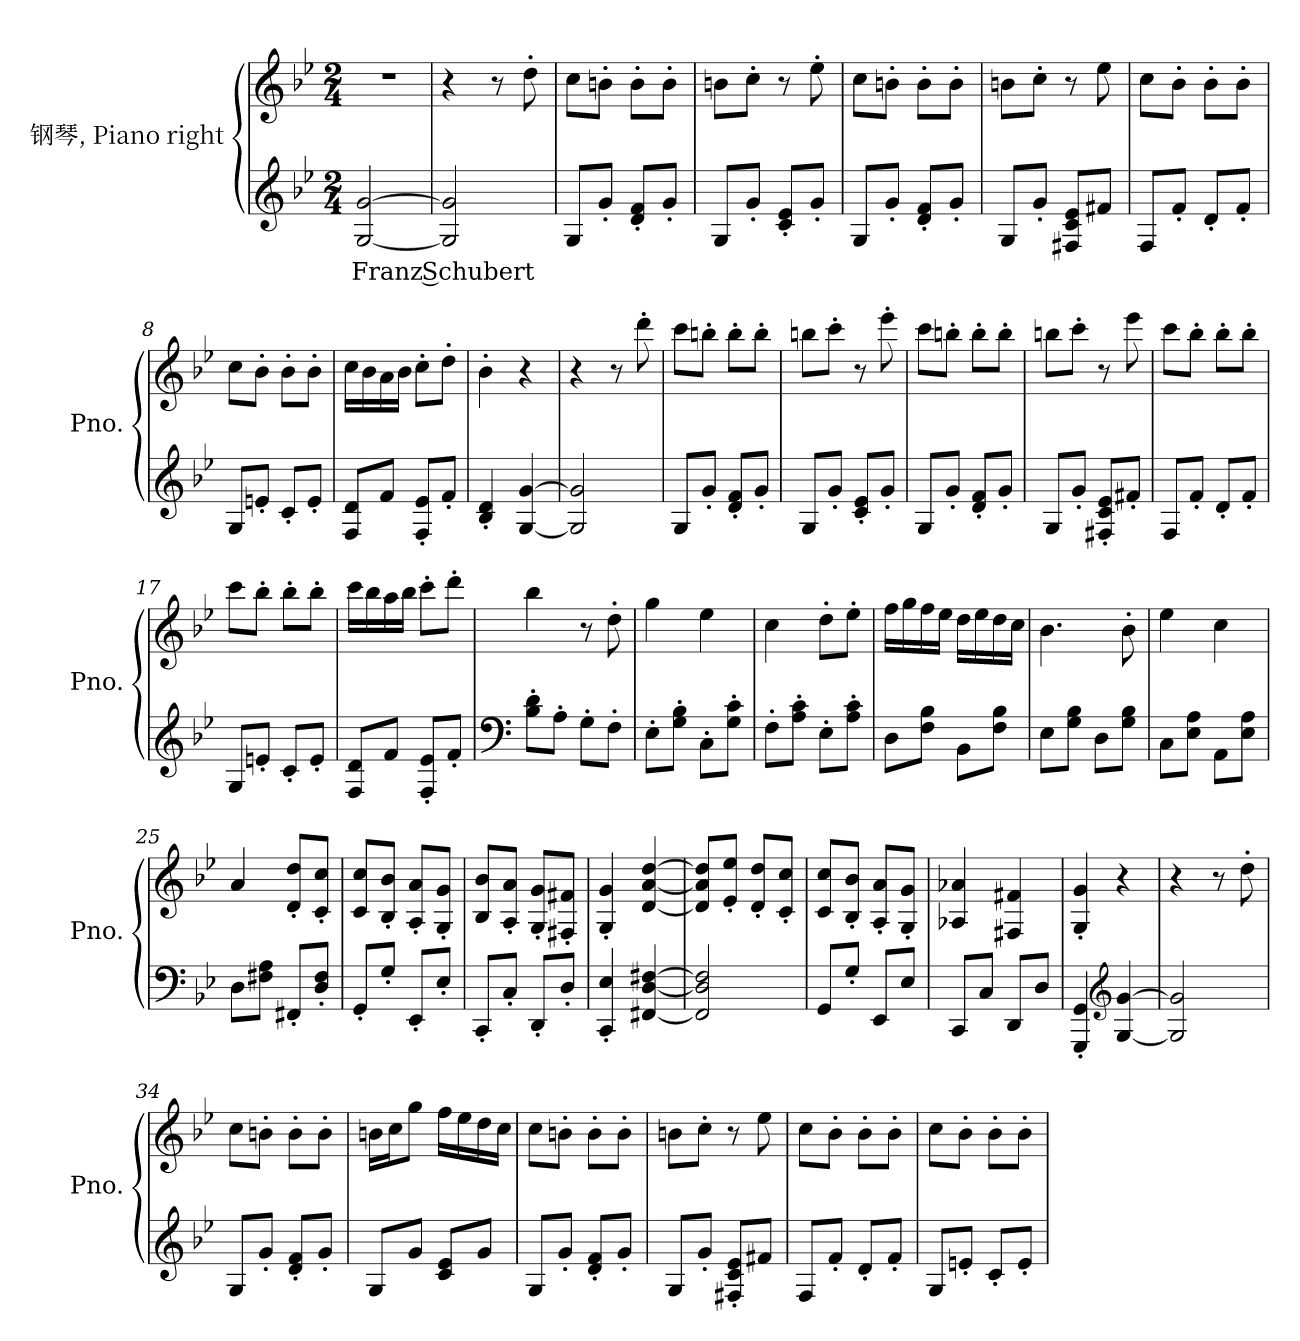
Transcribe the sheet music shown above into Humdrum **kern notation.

**kern	**text	**kern
*part1	*part1	*part1
*staff2	*staff2	*staff1
*I"钢琴, Piano right	*	*
*I'Pno.	*	*
*clefG2	*	*clefG2
*k[b-e-]	*	*k[b-e-]
*M2/4	*	*M2/4
*MM129	*	*MM129
=1	=1	=1
[2G/ [2g/	Franz Schubert	2r
=2	=2	=2
2G/] 2g/]	.	4r
.	.	8r
*	*	*MM133
.	.	8dd'\
=3	=3	=3
*	*	*MM139
8G/L	.	8cc\L
8g'/J	.	8bn'\J
*	*	*MM137
8d/' 8f/'L	.	8b'\L
*	*	*MM135
8g'/J	.	8b'\J
=4	=4	=4
*	*	*MM137
8G/L	.	8bn\L
8g'/J	.	8cc'\J
8c/' 8e-/'L	.	8r
*	*	*MM134
8g'/J	.	8ee-'\
=5	=5	=5
*	*	*MM139
8G/L	.	8cc\L
8g'/J	.	8bn'\J
*	*	*MM137
8d/' 8f/'L	.	8b'\L
*	*	*MM134
8g'/J	.	8b'\J
=6	=6	=6
*	*	*MM137
8G/L	.	8bn\L
8g'/J	.	8cc'\J
8F#X/ 8c/ 8e-/L	.	8r
*	*	*MM134
8f#X/J	.	8ee-\
=7	=7	=7
*	*	*MM139
8F/L	.	8cc\L
8f'/J	.	8b-'\J
*	*	*MM137
8d'/L	.	8b-'\L
8f'/J	.	8b-'\J
!!LO:LB:g=z
=8	=8	=8
*	*	*MM139
8G/L	.	8cc\L
8en'/J	.	8b-'\J
*	*	*MM137
8c'/L	.	8b-'\L
8e'/J	.	8b-'\J
=9	=9	=9
*	*	*MM139
8F/ 8d/L	.	16cc\LL
.	.	16b-\
8f/J	.	16a\
.	.	16b-\JJ
*	*	*MM135
8F/' 8e-/'L	.	8cc'\L
*	*	*MM131
8f'/J	.	8dd'\J
=10	=10	=10
*	*	*MM129
4B-/' 4d/'	.	4b-'\
[4G/ [4g/	.	4r
=11	=11	=11
2G/] 2g/]	.	4r
.	.	8r
*	*	*MM133
.	.	8ddd'\
=12	=12	=12
*	*	*MM139
8G/L	.	8ccc\L
8g'/J	.	8bbn'\J
*	*	*MM137
8d/' 8f/'L	.	8bb'\L
*	*	*MM135
8g'/J	.	8bb'\J
=13	=13	=13
*	*	*MM137
8G/L	.	8bbn\L
8g'/J	.	8ccc'\J
8c/' 8e-/'L	.	8r
*	*	*MM134
8g'/J	.	8eee-'\
=14	=14	=14
*	*	*MM139
8G/L	.	8ccc\L
8g'/J	.	8bbn'\J
*	*	*MM137
8d/' 8f/'L	.	8bb'\L
*	*	*MM134
8g'/J	.	8bb'\J
!!LO:LB:g=z
=15	=15	=15
*	*	*MM137
8G/L	.	8bbn\L
8g'/J	.	8ccc'\J
8F#X/' 8c/' 8e-/'L	.	8r
*	*	*MM134
8f#X'/J	.	8eee-\
=16	=16	=16
*	*	*MM139
8F/L	.	8ccc\L
8f'/J	.	8bb-'\J
*	*	*MM137
8d'/L	.	8bb-'\L
8f'/J	.	8bb-'\J
=17	=17	=17
*	*	*MM139
8G/L	.	8ccc\L
8en'/J	.	8bb-'\J
*	*	*MM137
8c'/L	.	8bb-'\L
8e'/J	.	8bb-'\J
=18	=18	=18
*	*	*MM139
8F/ 8d/L	.	16ccc\LL
.	.	16bb-\
8f/J	.	16aa\
.	.	16bb-\JJ
*	*	*MM135
8F/' 8e-/'L	.	8ccc'\L
*	*	*MM131
8f'/J	.	8ddd'\J
=19	=19	=19
*clefF4	*	*
*	*	*MM137
8B-\' 8d\'L	.	4bb-\
8A'\J	.	.
8G'\L	.	8r
*	*	*MM133
8F'\J	.	8dd'\
=20	=20	=20
*	*	*MM135
8E-'\L	.	4gg\
8G\' 8B-\'J	.	.
8C'\L	.	4ee-\
8G\' 8c\'J	.	.
!!LO:LB:g=z
=21	=21	=21
*	*	*MM137
8F'\L	.	4cc\
8A\' 8c\'J	.	.
8E-'\L	.	8dd'\L
8A\' 8c\'J	.	8ee-'\J
=22	=22	=22
*	*	*MM139
8D\L	.	16ff\LL
.	.	16gg\
8F\ 8B-\J	.	16ff\
.	.	16ee-\JJ
*	*	*MM136
8BB-\L	.	16dd\LL
.	.	16ee-\
*	*	*MM131
8F\ 8B-\J	.	16dd\
.	.	16cc\JJ
=23	=23	=23
*	*	*MM134
8E-\L	.	4.b-\
8G\ 8B-\J	.	.
8D\L	.	.
*	*	*MM133
8G\ 8B-\J	.	8b-'\
=24	=24	=24
*	*	*MM135
8C\L	.	4ee-\
8E-\ 8A\J	.	.
8AA\L	.	4cc\
8E-\ 8A\J	.	.
=25	=25	=25
*	*	*MM133
8D\L	.	4a/
8F#X\ 8A\J	.	.
*	*	*MM137
8FF#X'/L	.	8d/' 8dd/'L
8D/' 8F#/'J	.	8c/' 8cc/'J
=26	=26	=26
*	*	*MM140
8GG'/L	.	8c/ 8cc/L
8G'/J	.	8B-/' 8b-/'J
*	*	*MM137
8EE-'/L	.	8A/' 8a/'L
8E-'/J	.	8G/' 8g/'J
=27	=27	=27
8CC'/L	.	8B-/ 8b-/L
8C'/J	.	8A/' 8a/'J
*	*	*MM139
8DD'/L	.	8G/' 8g/'L
8D'/J	.	8F#X/' 8f#X/'J
!!LO:LB:g=z
=28	=28	=28
*	*	*MM130
4CC/' 4E-/'	.	4G/' 4g/'
[4FF#X/ [4D/ [4F#X/	.	[4d/ [4a/ [4dd/
=29	=29	=29
*	*	*MM137
2FF#/] 2D/] 2F#/]	.	8d/] 8a/] 8dd/]L
*	*	*MM133
.	.	8e-/' 8ee-/'J
*	*	*MM136
.	.	8d/' 8dd/'L
.	.	8c/' 8cc/'J
=30	=30	=30
8GG/L	.	8c/ 8cc/L
8G'/J	.	8B-/' 8b-/'J
*	*	*MM137
8EE-/L	.	8A/' 8a/'L
*	*	*MM129
8E-/J	.	8G/' 8g/'J
=31	=31	=31
*	*	*MM134
8CC/L	.	4A-X/ 4a-X/
8C/J	.	.
*	*	*MM132
8DD/L	.	4F#X/ 4f#X/
8D/J	.	.
=32	=32	=32
4GGG/' 4GG/'	.	4G/' 4g/'
*clefG2	*	*
*	*	*MM137
[4G/ [4g/	.	4r
=33	=33	=33
2G/] 2g/]	.	4r
.	.	8r
*	*	*MM133
.	.	8dd'\
=34	=34	=34
*	*	*MM139
8G/L	.	8cc\L
8g'/J	.	8bn'\J
*	*	*MM137
8d/' 8f/'L	.	8b'\L
*	*	*MM135
8g'/J	.	8b'\J
=35	=35	=35
*	*	*MM142
8G/L	.	16bn\LL
*	*	*MM130
.	.	16cc\J
*	*	*MM139
8g/J	.	8gg\J
*	*	*MM138
8c/ 8e-/L	.	16ff\LL
.	.	16ee-\
*	*	*MM134
8g/J	.	16dd\
.	.	16cc\JJ
!!LO:LB:g=z
=36	=36	=36
*	*	*MM139
8G/L	.	8cc\L
8g'/J	.	8bn'\J
*	*	*MM137
8d/' 8f/'L	.	8b'\L
*	*	*MM134
8g'/J	.	8b'\J
=37	=37	=37
*	*	*MM137
8G/L	.	8bn\L
8g'/J	.	8cc'\J
8F#X/' 8c/' 8e-/'L	.	8r
*	*	*MM134
8f#X/J	.	8ee-\
=38	=38	=38
*	*	*MM139
8F/L	.	8cc\L
8f'/J	.	8b-'\J
*	*	*MM137
8d'/L	.	8b-'\L
8f'/J	.	8b-'\J
=39	=39	=39
*	*	*MM139
8G/L	.	8cc\L
8en'/J	.	8b-'\J
*	*	*MM137
8c'/L	.	8b-'\L
8e'/J	.	8b-'\J
=	=	=
*-	*-	*-
